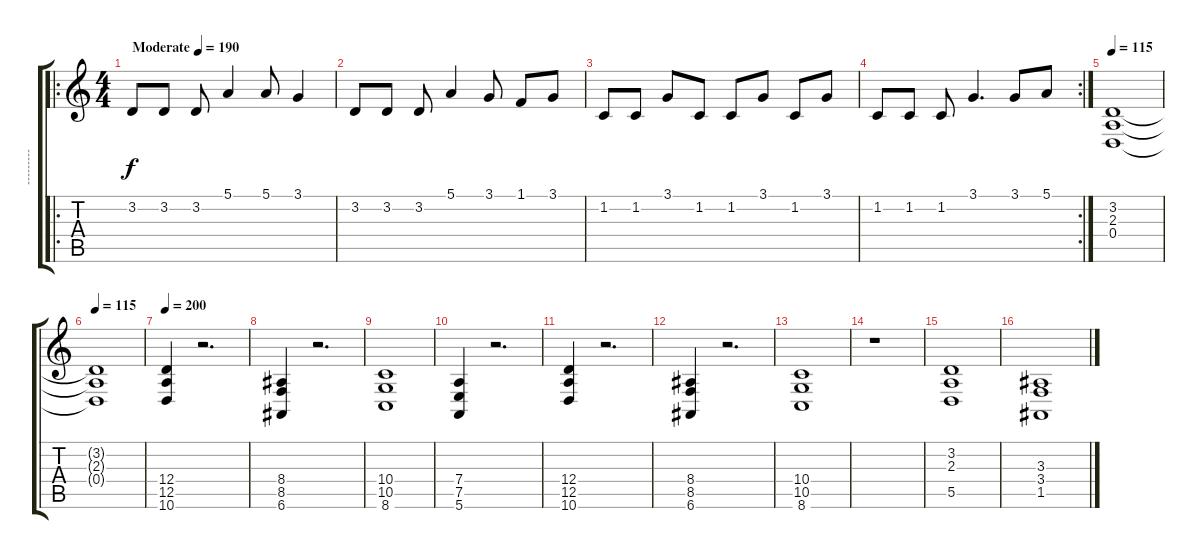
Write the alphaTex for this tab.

\track ("---------" "---------") {instrument acousticgrandpiano}
\staff {score tabs}
\tuning (E4 B3 G3 D3 A2 E2) {hide}
\ro
\ts (4 4)
\tempo (190 "Moderate")
\tempo 115
\tempo (190 "Moderate")
\clef g2
\ks c
3.2.8{dy f instrument acousticgrandpiano} 3.2.8 3.2.8 5.1.4 5.1.8 3.1.4 |
3.2.8 3.2.8 3.2.8 5.1.4 3.1.8 1.1.8 3.1.8 |
1.2.8 1.2.8 3.1.8 1.2.8 1.2.8 3.1.8 1.2.8 3.1.8 |
\rc 2
1.2.8 1.2.8 1.2.8 3.1.4{d} 3.1.8 5.1.8 |
\tempo 115
(3.2 2.3 0.4).1 |
\tempo 115
(3.2{t} 2.3{t} 0.4{t}).1 |
\tempo 200
(12.4 12.5 10.6).4 r.2{d} |
(8.4 8.5 6.6).4 r.2{d} |
(10.4 10.5 8.6).1 |
(7.4 7.5 5.6).4 r.2{d} |
(12.4 12.5 10.6).4 r.2{d} |
(8.4 8.5 6.6).4 r.2{d} |
(10.4 10.5 8.6).1 |
r.1 |
(3.2 2.3 5.5).1 |
(3.3 3.4 1.5).1
